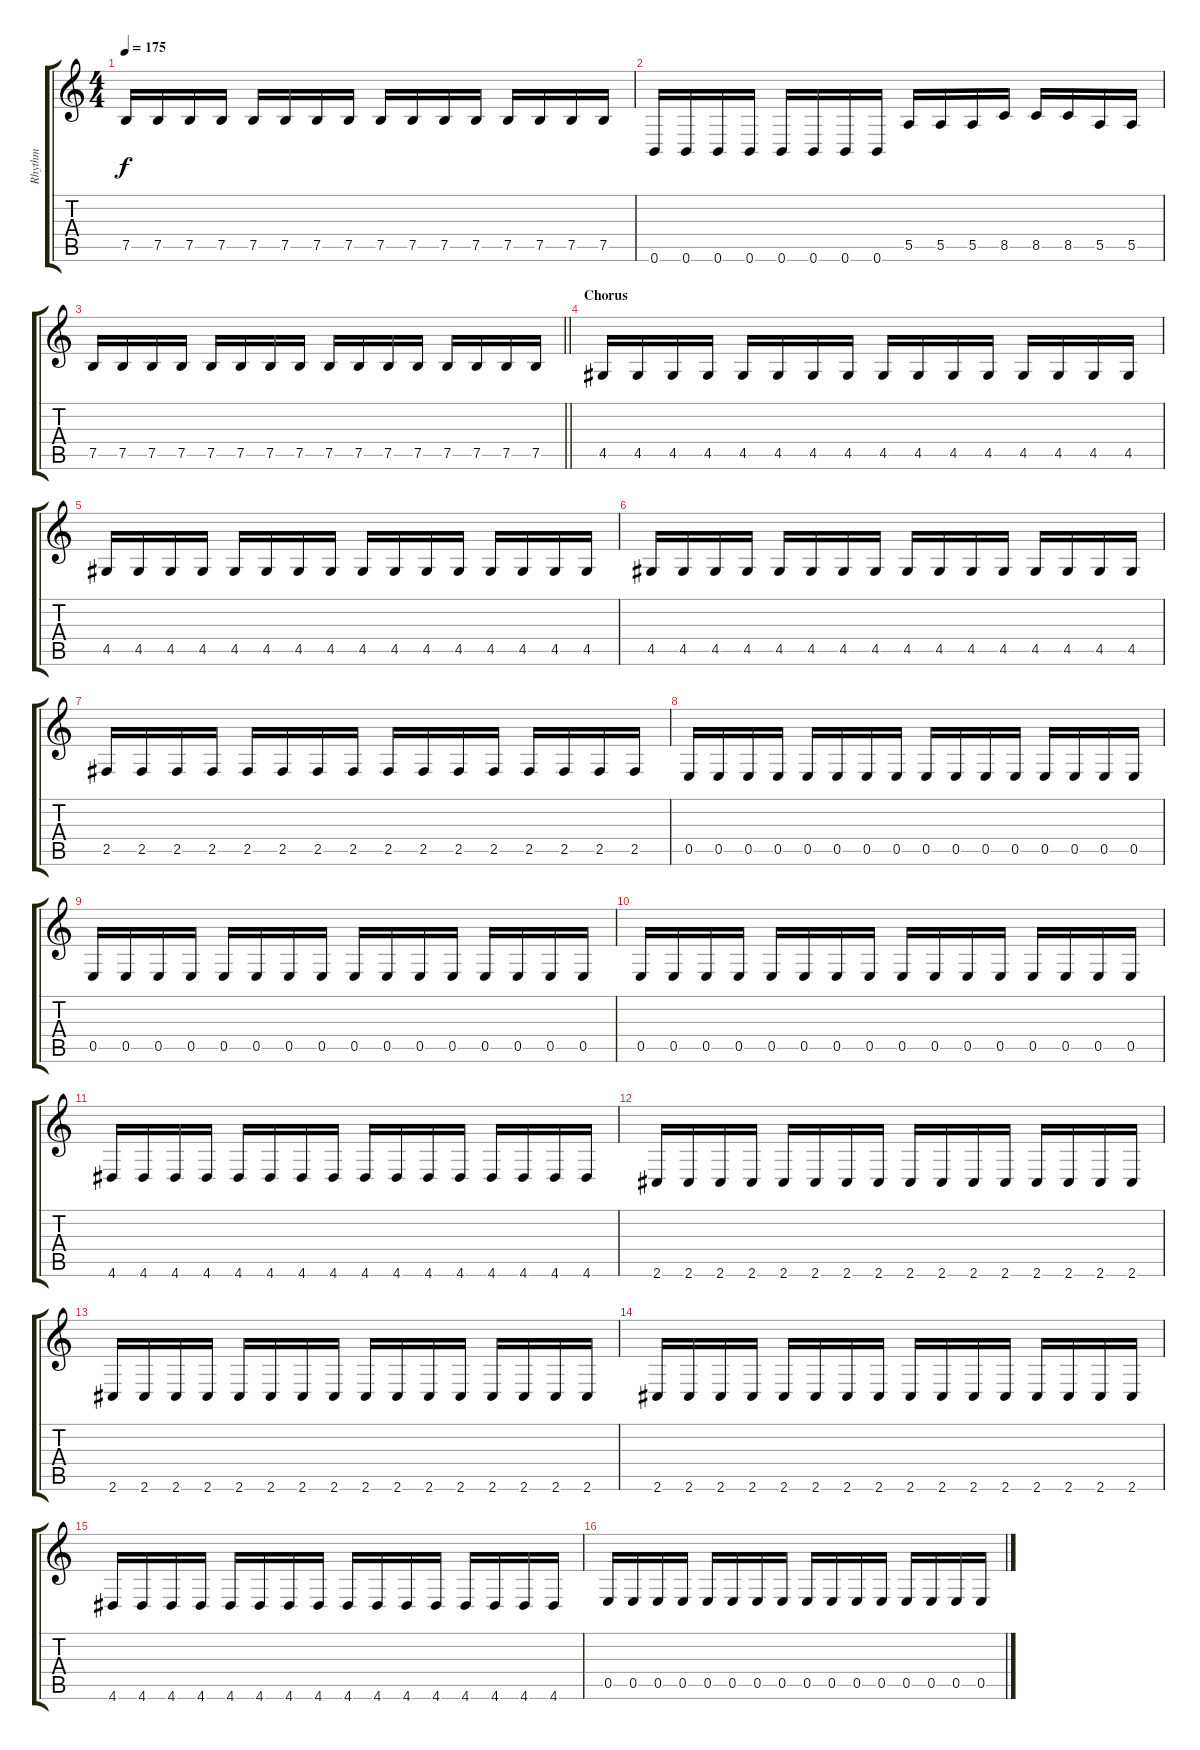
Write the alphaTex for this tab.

\track ("Rhythm" "Rhythm") {instrument distortionguitar}
\staff {score tabs}
\tuning (B3 Gb3 D3 A2 E2 B1) {hide}
\ts (4 4)
\tempo 175
\clef g2
\ks c
7.5.16{dy f} 7.5.16 7.5.16 7.5.16 7.5.16 7.5.16 7.5.16 7.5.16 7.5.16 7.5.16 7.5.16 7.5.16 7.5.16 7.5.16 7.5.16 7.5.16 |
0.6.16 0.6.16 0.6.16 0.6.16 0.6.16 0.6.16 0.6.16 0.6.16 5.5.16 5.5.16 5.5.16 8.5.16 8.5.16 8.5.16 5.5.16 5.5.16 |
\barLineRight lightlight
7.5.16 7.5.16 7.5.16 7.5.16 7.5.16 7.5.16 7.5.16 7.5.16 7.5.16 7.5.16 7.5.16 7.5.16 7.5.16 7.5.16 7.5.16 7.5.16 |
\section ("" "Chorus")
4.5.16 4.5.16 4.5.16 4.5.16 4.5.16 4.5.16 4.5.16 4.5.16 4.5.16 4.5.16 4.5.16 4.5.16 4.5.16 4.5.16 4.5.16 4.5.16 |
4.5.16 4.5.16 4.5.16 4.5.16 4.5.16 4.5.16 4.5.16 4.5.16 4.5.16 4.5.16 4.5.16 4.5.16 4.5.16 4.5.16 4.5.16 4.5.16 |
4.5.16 4.5.16 4.5.16 4.5.16 4.5.16 4.5.16 4.5.16 4.5.16 4.5.16 4.5.16 4.5.16 4.5.16 4.5.16 4.5.16 4.5.16 4.5.16 |
2.5.16 2.5.16 2.5.16 2.5.16 2.5.16 2.5.16 2.5.16 2.5.16 2.5.16 2.5.16 2.5.16 2.5.16 2.5.16 2.5.16 2.5.16 2.5.16 |
0.5.16 0.5.16 0.5.16 0.5.16 0.5.16 0.5.16 0.5.16 0.5.16 0.5.16 0.5.16 0.5.16 0.5.16 0.5.16 0.5.16 0.5.16 0.5.16 |
0.5.16 0.5.16 0.5.16 0.5.16 0.5.16 0.5.16 0.5.16 0.5.16 0.5.16 0.5.16 0.5.16 0.5.16 0.5.16 0.5.16 0.5.16 0.5.16 |
0.5.16 0.5.16 0.5.16 0.5.16 0.5.16 0.5.16 0.5.16 0.5.16 0.5.16 0.5.16 0.5.16 0.5.16 0.5.16 0.5.16 0.5.16 0.5.16 |
4.6.16 4.6.16 4.6.16 4.6.16 4.6.16 4.6.16 4.6.16 4.6.16 4.6.16 4.6.16 4.6.16 4.6.16 4.6.16 4.6.16 4.6.16 4.6.16 |
2.6.16 2.6.16 2.6.16 2.6.16 2.6.16 2.6.16 2.6.16 2.6.16 2.6.16 2.6.16 2.6.16 2.6.16 2.6.16 2.6.16 2.6.16 2.6.16 |
2.6.16 2.6.16 2.6.16 2.6.16 2.6.16 2.6.16 2.6.16 2.6.16 2.6.16 2.6.16 2.6.16 2.6.16 2.6.16 2.6.16 2.6.16 2.6.16 |
2.6.16 2.6.16 2.6.16 2.6.16 2.6.16 2.6.16 2.6.16 2.6.16 2.6.16 2.6.16 2.6.16 2.6.16 2.6.16 2.6.16 2.6.16 2.6.16 |
4.6.16 4.6.16 4.6.16 4.6.16 4.6.16 4.6.16 4.6.16 4.6.16 4.6.16 4.6.16 4.6.16 4.6.16 4.6.16 4.6.16 4.6.16 4.6.16 |
0.5.16 0.5.16 0.5.16 0.5.16 0.5.16 0.5.16 0.5.16 0.5.16 0.5.16 0.5.16 0.5.16 0.5.16 0.5.16 0.5.16 0.5.16 0.5.16
